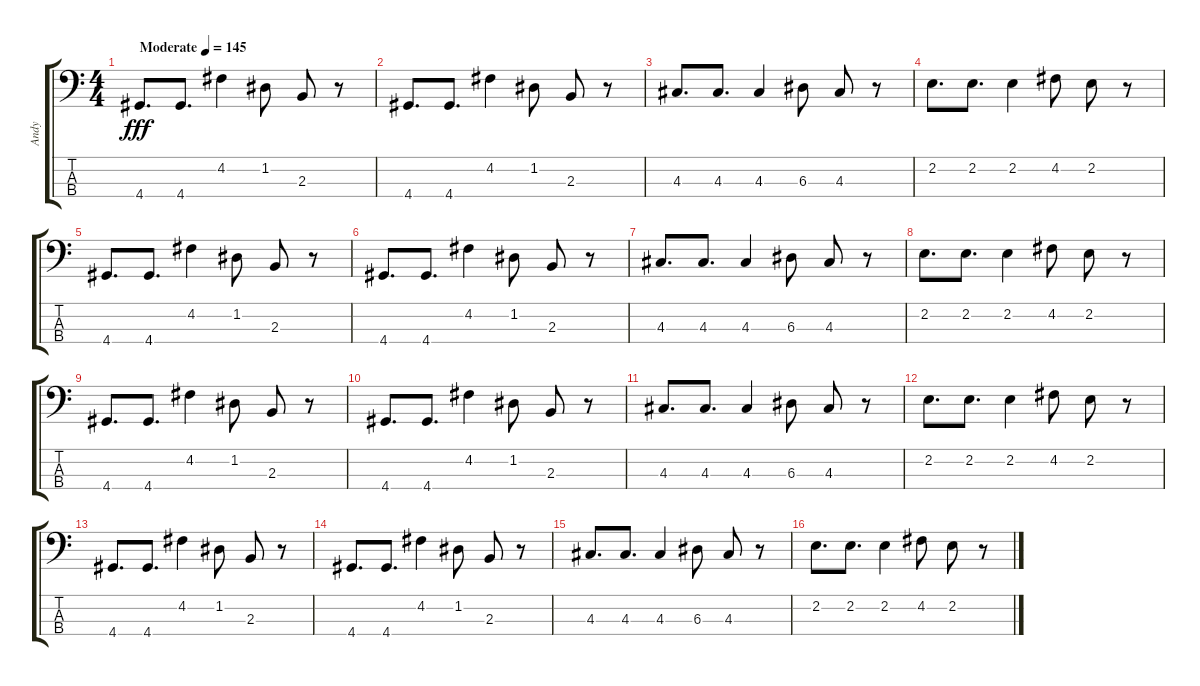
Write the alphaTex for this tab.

\track ("Andy" "Andy") {instrument electricbassfinger}
\staff {score tabs}
\tuning (G2 D2 A1 E1) {hide}
\ts (4 4)
\tempo (145 "Moderate")
\clef f4
\ks c
4.4.8{d dy fff instrument electricbassfinger} 4.4.8{d} 4.2.4 1.2.8 2.3.8 r.8 |
4.4.8{d} 4.4.8{d} 4.2.4 1.2.8 2.3.8 r.8 |
4.3.8{d} 4.3.8{d} 4.3.4 6.3.8 4.3.8 r.8 |
2.2.8{d} 2.2.8{d} 2.2.4 4.2.8 2.2.8 r.8 |
4.4.8{d} 4.4.8{d} 4.2.4 1.2.8 2.3.8 r.8 |
4.4.8{d} 4.4.8{d} 4.2.4 1.2.8 2.3.8 r.8 |
4.3.8{d} 4.3.8{d} 4.3.4 6.3.8 4.3.8 r.8 |
2.2.8{d} 2.2.8{d} 2.2.4 4.2.8 2.2.8 r.8 |
4.4.8{d} 4.4.8{d} 4.2.4 1.2.8 2.3.8 r.8 |
4.4.8{d} 4.4.8{d} 4.2.4 1.2.8 2.3.8 r.8 |
4.3.8{d} 4.3.8{d} 4.3.4 6.3.8 4.3.8 r.8 |
2.2.8{d} 2.2.8{d} 2.2.4 4.2.8 2.2.8 r.8 |
4.4.8{d} 4.4.8{d} 4.2.4 1.2.8 2.3.8 r.8 |
4.4.8{d} 4.4.8{d} 4.2.4 1.2.8 2.3.8 r.8 |
4.3.8{d} 4.3.8{d} 4.3.4 6.3.8 4.3.8 r.8 |
2.2.8{d} 2.2.8{d} 2.2.4 4.2.8 2.2.8 r.8
